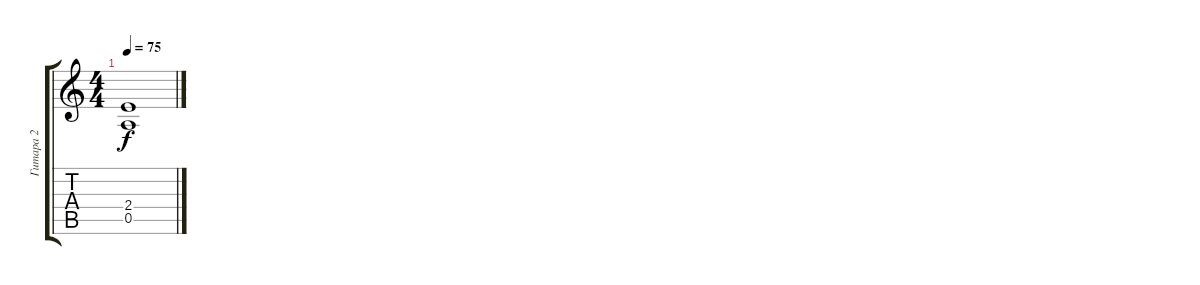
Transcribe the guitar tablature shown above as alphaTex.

\track ("Гитара 2" "Гитара 2") {instrument distortionguitar}
\staff {score tabs}
\tuning (E4 B3 G3 D3 A2 E2) {hide}
\ts (4 4)
\tempo 75
\clef g2
\ks c
(2.4{t} 0.5{t}).1{dy f}
